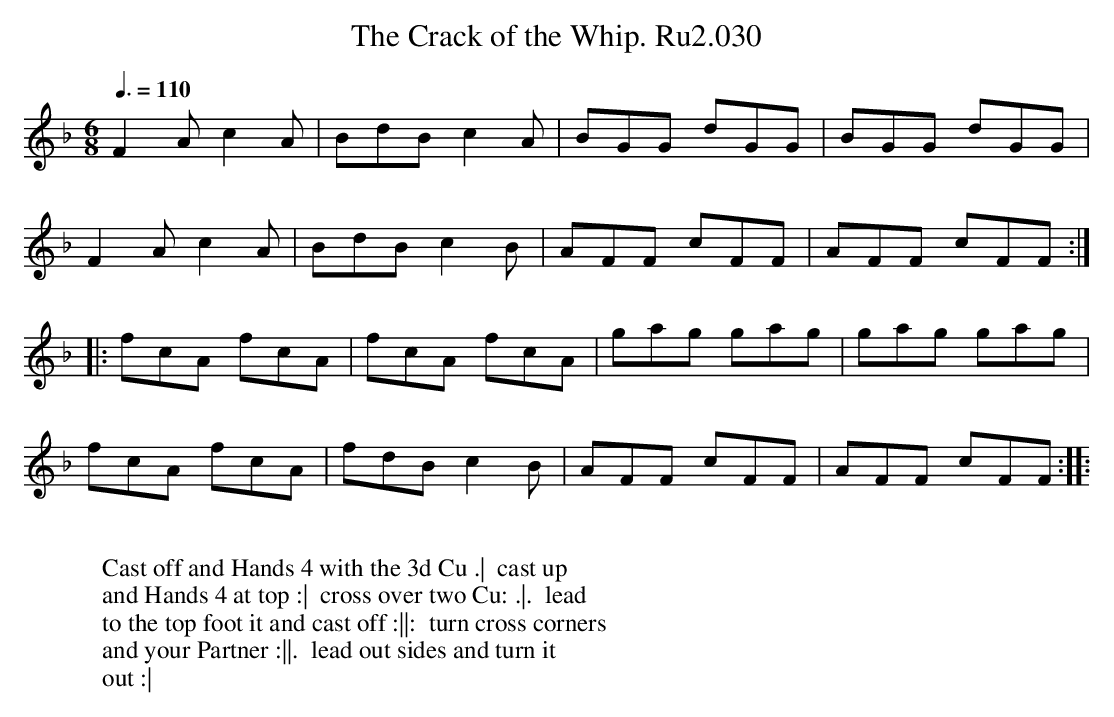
X:1
T:Crack of the Whip. Ru2.030, The
L:1/8
M:6/8
Q:3/8=110
K:F
F2A c2A|BdB c2A|BGG dGG|BGG dGG|
F2A c2A|BdB c2B|AFF cFF|AFF cFF :|
|: fcA fcA|fcA fcA|gag gag|gag gag|
fcA fcA|fdB c2B|AFF cFF|AFF cFF :|
W:
W: Cast off and Hands 4 with the 3d Cu .|  cast up
W: and Hands 4 at top :|  cross over two Cu: .|.  lead
W: to the top foot it and cast off :||:  turn cross corners
W: and your Partner :||.  lead out sides and turn it
W: out :|
|:
